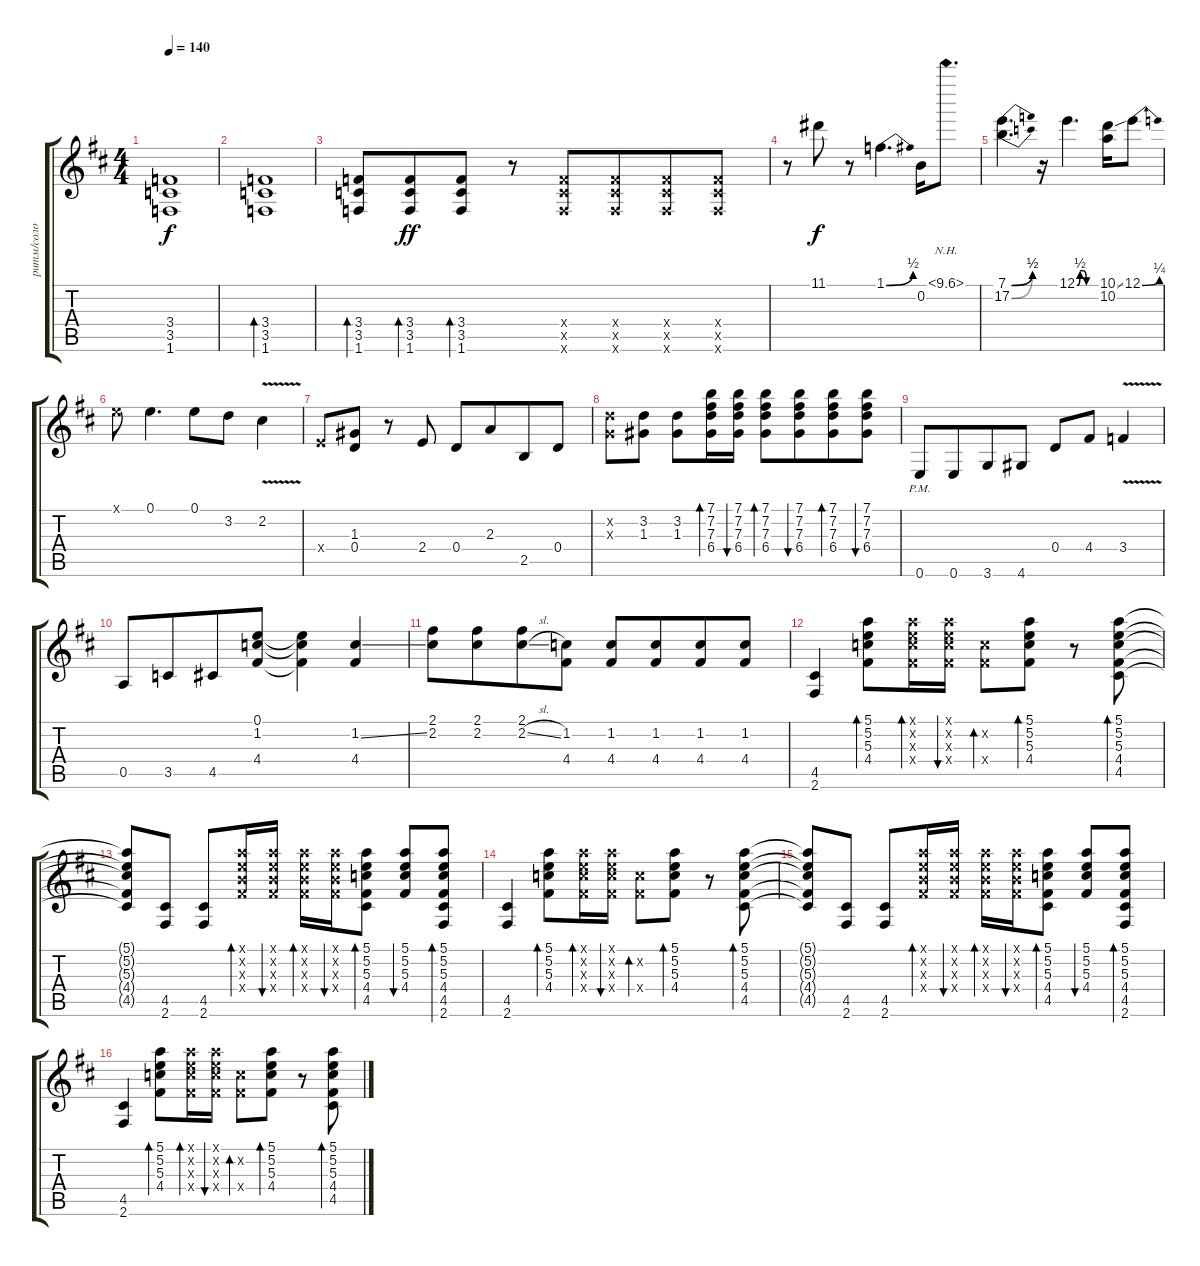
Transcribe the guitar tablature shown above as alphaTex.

\track ("ритм/соло" "ритм/соло") {instrument acousticguitarsteel}
\staff {score tabs}
\tuning (E4 B3 G3 D3 A2 E2) {hide}
\ts (4 4)
\tempo 140
\clef g2
\ks bminor
(3.4{t} 3.5{t} 1.6{t}).1{dy f} |
(3.4 3.5 1.6).1{bd 60} |
(3.4 3.5 1.6).8{bd 60} (3.4 3.5 1.6).8{bd 60 dy ff beam merge} (3.4 3.5 1.6).8{bd 60} r.8 (3.4{x} 3.5{x} 1.6{x}).8 (3.4{x} 3.5{x} 1.6{x}).8{beam merge} (3.4{x} 3.5{x} 1.6{x}).8 (3.4{x} 3.5{x} 1.6{x}).8 |
r.8 11.1.8{dy f} r.8 1.1{be (bend 0 0 60 2)}.4{d} 0.2.16 10.1{nh}.8{d} |
(7.1{be (bend 0 0 60 2)} 17.2{be (bend 0 0 60 2)}).4{d} r.16 12.1{be (custom 0 0 10 2 20 2 30 0 60 0)}.4{d} (10.1{ss} 10.2).16 12.1{be (bend 0 0 60 1)}.8 |
0.1{x}.8 0.1.4{d} 0.1.8 3.2.8 2.2{v}.4 |
2.4{x}.8 (1.3 0.4).8 r.8 2.4.8 0.4.8 2.3.8{beam merge} 2.5.8 0.4.8 |
(3.2{x} 0.3{x}).8 (3.2 1.3).8 (3.2 1.3).8 (7.1 7.2 7.3 6.4).16{bd 60} (7.1 7.2 7.3 6.4).16{bu 60} (7.1 7.2 7.3 6.4).8{bd 60} (7.1 7.2 7.3 6.4).8{bu 60 beam merge} (7.1 7.2 7.3 6.4).8{bd 60} (7.1 7.2 7.3 6.4).8{bu 60} |
0.6{pm}.8 0.6.8{beam merge} 3.6.8 4.6.8 0.4.8 4.4.8 3.4{v}.4 |
0.5.8 3.5.8{beam merge} 4.5.8 (0.1 1.2 4.4).8 (0.1{t} 1.2{t} 4.4{t}).4 (1.2{ss} 4.4).4 |
(2.1 2.2).8 (2.1 2.2).8{beam merge} (2.1 2.2{sl}).8 (1.2 4.4).8 (1.2 4.4).8 (1.2 4.4).8{beam merge} (1.2 4.4).8 (1.2 4.4).8 |
(4.5 2.6).4{instrument acousticguitarsteel} (5.1 5.2 5.3 4.4).8{bd 60} (5.1{x} 5.2{x} 5.3{x} 4.4{x}).16{bd 60} (5.1{x} 5.2{x} 5.3{x} 4.4{x}).16{bu 60} (1.2{x} 4.4{x}).8{bd 60} (5.1 5.2 5.3 4.4).8{bd 60} r.8 (5.1 5.2 5.3 4.4 4.5).8{bd 60} |
(5.1{t} 5.2{t} 5.3{t} 4.4{t} 4.5{t}).8 (4.5 2.6).8 (4.5 2.6).8 (5.1{x} 5.2{x} 4.3{x} 4.4{x}).16{bd 60} (5.1{x} 5.2{x} 4.3{x} 4.4{x}).16{bu 60} (5.1{x} 5.2{x} 4.3{x} 4.4{x}).16{bd 60} (5.1{x} 5.2{x} 4.3{x} 4.4{x}).16{bu 60} (5.1 5.2 5.3 4.4 4.5).8{bd 60} (5.1 5.2 5.3 4.4).8{bu 60} (5.1 5.2 5.3 4.4 4.5 2.6).8{bd 60} |
(4.5 2.6).4 (5.1 5.2 5.3 4.4).8{bd 60} (5.1{x} 5.2{x} 5.3{x} 4.4{x}).16{bd 60} (5.1{x} 5.2{x} 5.3{x} 4.4{x}).16{bu 60} (1.2{x} 4.4{x}).8{bd 60} (5.1 5.2 5.3 4.4).8{bd 60} r.8 (5.1 5.2 5.3 4.4 4.5).8{bd 60} |
(5.1{t} 5.2{t} 5.3{t} 4.4{t} 4.5{t}).8 (4.5 2.6).8 (4.5 2.6).8 (5.1{x} 5.2{x} 4.3{x} 4.4{x}).16{bd 60} (5.1{x} 5.2{x} 4.3{x} 4.4{x}).16{bu 60} (5.1{x} 5.2{x} 4.3{x} 4.4{x}).16{bd 60} (5.1{x} 5.2{x} 4.3{x} 4.4{x}).16{bu 60} (5.1 5.2 5.3 4.4 4.5).8{bd 60} (5.1 5.2 5.3 4.4).8{bu 60} (5.1 5.2 5.3 4.4 4.5 2.6).8{bd 60} |
(4.5 2.6).4 (5.1 5.2 5.3 4.4).8{bd 60} (5.1{x} 5.2{x} 5.3{x} 4.4{x}).16{bd 60} (5.1{x} 5.2{x} 5.3{x} 4.4{x}).16{bu 60} (1.2{x} 4.4{x}).8{bd 60} (5.1 5.2 5.3 4.4).8{bd 60} r.8 (5.1 5.2 5.3 4.4 4.5).8{bd 60}
